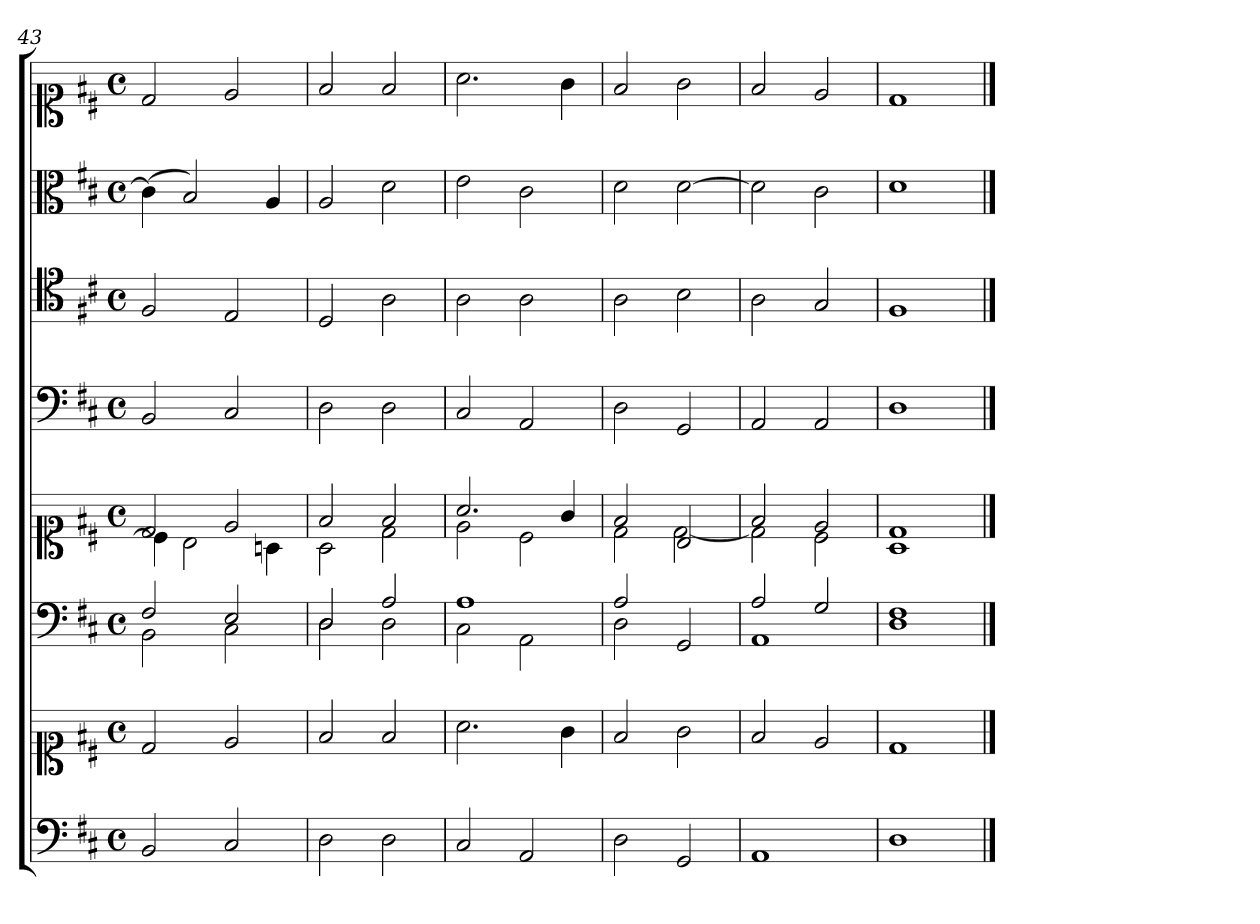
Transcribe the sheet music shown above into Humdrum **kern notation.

**kern	**kern	**kern	**kern	**kern	**kern	**kern	**kern
*part6	*part6	*part5	*part5	*part4	*part3	*part2	*part1
*staff8	*staff7	*staff6	*staff5	*staff4	*staff3	*staff2	*staff1
*clefF4	*clefC1	*clefF4	*clefC1	*clefF4	*clefC4	*clefC3	*clefC1
*k[f#c#]	*k[f#c#]	*k[f#c#]	*k[f#c#]	*k[f#c#]	*k[f#c#]	*k[f#c#]	*k[f#c#]
*D:	*D:	*D:	*D:	*D:	*D:	*D:	*D:
*M4/4	*M4/4	*M4/4	*M4/4	*M4/4	*M4/4	*M4/4	*M4/4
*met(c)	*met(c)	*met(c)	*met(c)	*met(c)	*met(c)	*met(c)	*met(c)
=43	=43	=43	=43	=43	=43	=43	=43
*	*	*^	*^	*	*	*	*
2BB	2d	2F#	2BB	2d	4c#]	2BB	2F#	(4c#]	2d
.	.	.	.	.	2B	.	.	2B)	.
2C#	2e	2E	2C#	2e	.	2C#	2E	.	2e
.	.	.	.	.	4An	.	.	4A	.
=44	=44	=44	=44	=44	=44	=44	=44	=44	=44
2D	2f#	2D	2D	2f#	2A	2D	2D	2A	2f#
2D	2f#	2A	2D	2f#	2d	2D	2A	2d	2f#
=45	=45	=45	=45	=45	=45	=45	=45	=45	=45
2C#	2.a	1A	2C#	2.a	2e	2C#	2A	2e	2.a
2AA	.	.	2AA	.	2c#	2AA	2A	2c#	.
.	4g	.	.	4g	.	.	.	.	4g
=46	=46	=46	=46	=46	=46	=46	=46	=46	=46
2D	2f#	2A	2D	2f#	2d	2D	2A	2d	2f#
2GG	2g	2ryy	2GG	2B	[2d	2GG	2B	[2d	2g
=47	=47	=47	=47	=47	=47	=47	=47	=47	=47
1AA	2f#	2A	1AA	2f#	2d]	2AA	2A	2d]	2f#
.	2e	2G	.	2e	2c#	2AA	2G	2c#	2e
=48	=48	=48	=48	=48	=48	=48	=48	=48	=48
1D	1d	1F#	1D	1d	1A	1D	1F#	1d	1d
*	*	*v	*v	*	*	*	*	*	*
*	*	*	*v	*v	*	*	*	*
==	==	==	==	==	==	==	==
*-	*-	*-	*-	*-	*-	*-	*-
